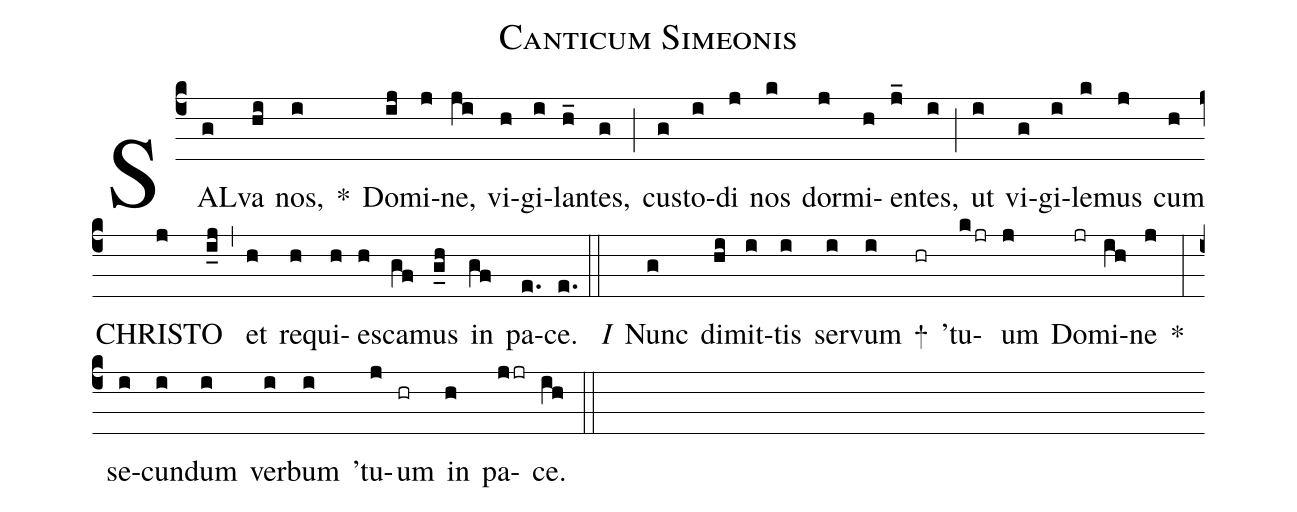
name:Canticum Simeonis;
%%
(c4) SAL(g)va(hi) nos,(i) *() Do(ij)mi(j)ne,(ji) vi(h)gi(i)lan(h_)tes,(g) (;) cus(g)to(i)di(j) nos(k) dor(j)mi(h)en(j_)tes,(i) (;) ut(i) vi(g)gi(i)le(k)mus(j) cum(h) CHRI(j)STO(i_j) (,) et(h) re(h)qui(h)es(h)ca(gf)mus(g_h) in(gf) pa(e.)ce.(e.) (::)
<i>I</i>() Nunc(g) di(hi)mit(i)tis(i) ser(i)vum(i) +(hr) 'tu(k/jr)um(j) Do(jr)mi(ih)ne(j) *(:) se(i)cun(i)dum(i) ver(i)bum(i) 'tu(j)um(hr) in(h) pa(j/jr)ce.(ih) (::)
